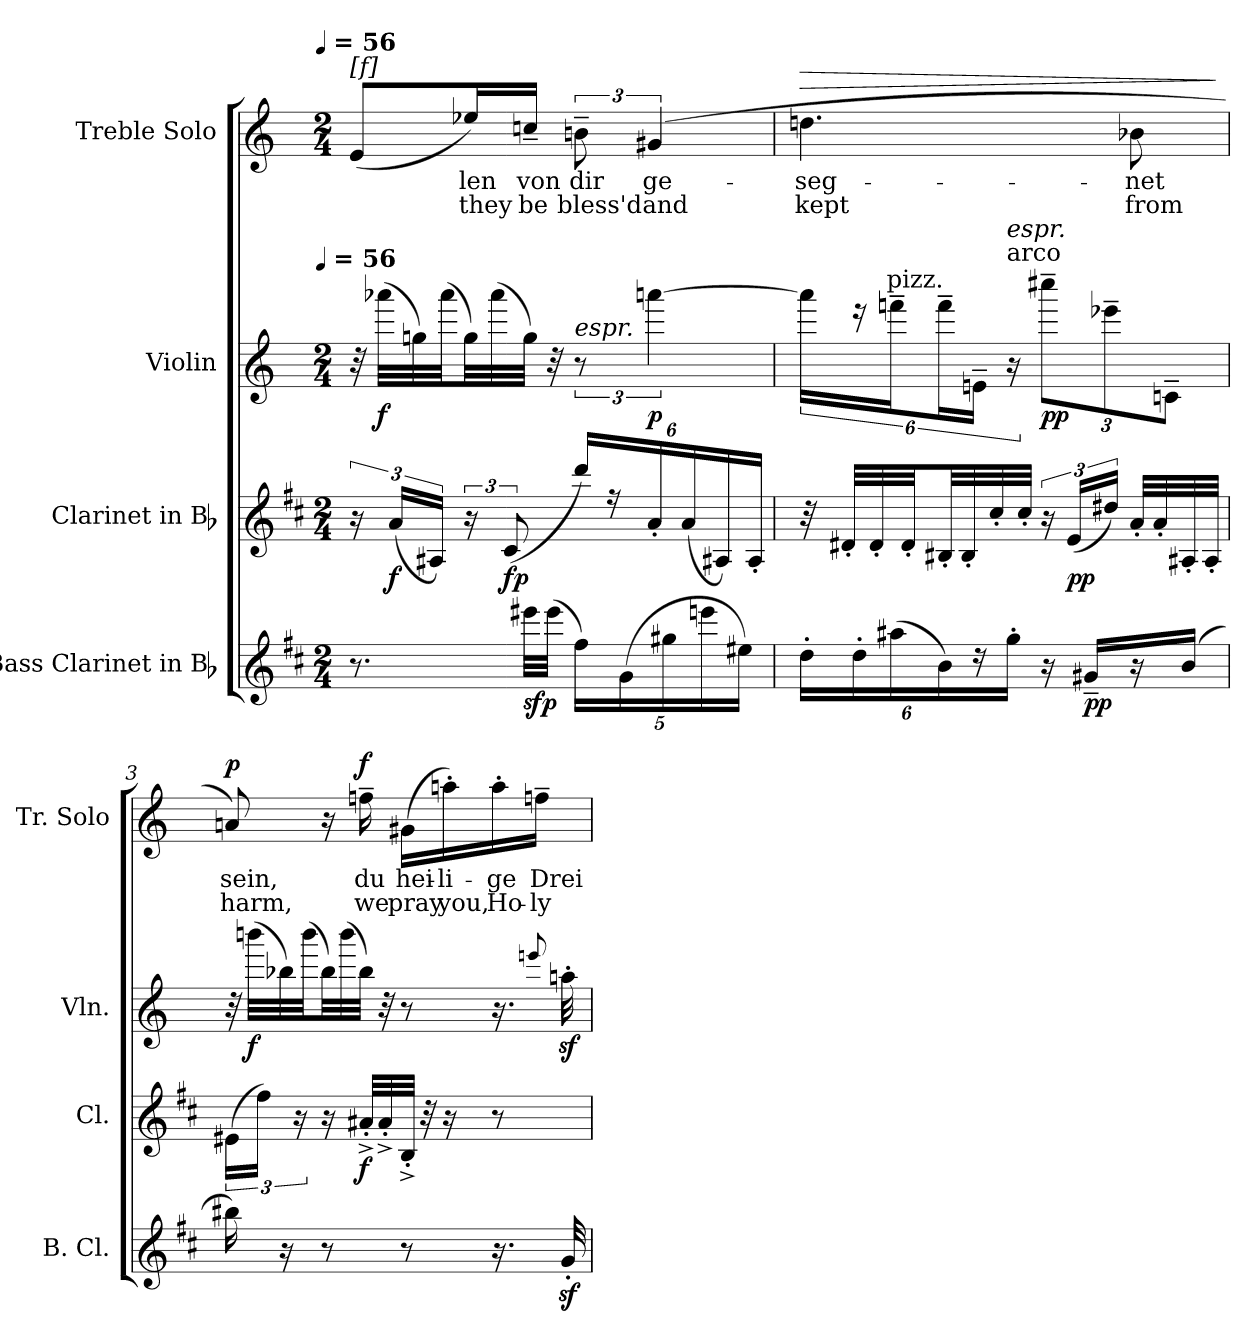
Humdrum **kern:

**kern	**dynam	**kern	**dynam	**kern	**dynam	**kern	**text	**text	**dynam
*part4	*part4	*part3	*part3	*part2	*part2	*part1	*part1	*part1	*part1
*staff4	*staff4	*staff3	*staff3	*staff2	*staff2	*staff1	*staff1	*staff1	*staff1
*I"Bass Clarinet in Bb	*	*I"Clarinet in Bb	*	*I"Violin	*	*I"Treble Solo	*	*	*
*I'B. Cl.	*	*I'Cl.	*	*I'Vln.	*	*I'Tr. Solo	*	*	*
*clefG2	*	*clefG2	*	*clefG2	*	*clefG2	*	*	*
*ITrd1c2	*	*ITrd1c2	*	*	*	*	*	*	*
*k[]	*	*k[]	*	*k[]	*	*k[]	*	*	*
*C:	*	*C:	*	*C:	*	*C:	*	*	*
!!LO:TX:omd:t=[quarter] = 56
*M2/4	*	*M2/4	*	*M2/4	*	*M2/4	*	*	*
*MM56	*	*MM56	*	*MM56	*	*MM56	*	*	*
=1	=1	=1	=1	=1	=1	=1	=1	=1	=1
!	!	!	!	!LO:TX:t=[quarter] = 56	!	!	!	!	!
!	!	!	!	!	!	!LO:TX:a:t=[f]	!	!	!
8.r	.	24r	.	32r	.	(8eL	--	.	.
.	.	.	.	(32aaa-XLLL	f	.	.	.	.
.	.	(24gLL	f	.	.	.	.	.	.
.	.	.	.	32ggn)	.	.	.	.	.
.	.	24G#XJJ)	.	.	.	.	.	.	.
.	.	.	.	(32aaa-JJ	.	.	.	.	.
.	.	24r	.	32ggLL)	.	16ee-XL)	len	they	.
.	.	.	.	(32aaa-	.	.	.	.	.
.	.	(12B	fp	.	.	.	.	.	.
32ddd#XLLL	sfp	.	.	32ggJJJ)	.	16ccn~JJ	von	be	.
(32ddd#JJJ	.	.	.	32r	.	.	.	.	.
!	!	!	!	!LO:TX:a:i:t=espr.	!	!	!	!	!
20eeLL)	.	24cccLL)	.	12r	.	12bn~	dir	bless'd	.
.	.	24r	.	.	.	.	.	.	.
(20f	.	.	.	.	.	.	.	.	.
.	.	24g'	.	[6aaan	p	(6g#X	ge-	and	.
20ff#X	.	.	.	.	.	.	.	.	.
.	.	(24g	.	.	.	.	.	.	.
20dddn	.	.	.	.	.	.	.	.	.
.	.	24G#X)	.	.	.	.	.	.	.
20dd#XJJ)	.	.	.	.	.	.	.	.	.
.	.	24G#'JJ	.	.	.	.	.	.	.
=2	=2	=2	=2	=2	=2	=2	=2	=2	=2
!	!	!	!	!	!	!	!	!	!LO:HP:a
24cc'LL	.	32r	.	24aaaLL]	.	4.ddn	-seg-	kept	>
.	.	32c#X'LLL	.	.	.	.	.	.	.
24cc'	.	.	.	24r	.	.	.	.	.
.	.	32c#'	.	.	.	.	.	.	.
!	!	!	!	!LO:TX:a:t=pizz.	!	!	!	!	!
(24gg#X	.	.	.	24fffn~J	.	.	.	.	.
.	.	32c#'JJ	.	.	.	.	.	.	.
24a)	.	32A#X'LL	.	24fff~L	.	.	.	.	.
.	.	32A#'	.	.	.	.	.	.	.
24r	.	.	.	24en~JJ	.	.	.	.	.
.	.	32b'	.	.	.	.	.	.	.
!	!	!	!	!LO:TX:a:t=arco	!	!	!	!	!
!	!	!	!	!LO:TX:a:i:t=espr.	!	!	!	!	!
24ff'JJ	.	.	.	24r	.	.	.	.	.
.	.	32b'JJJ	.	.	.	.	.	.	.
16r	.	24r	.	12cccc#X~L	pp	.	.	.	.
.	.	(24dLL	pp	.	.	.	.	.	.
16f#X~LL	pp	.	.	.	.	.	.	.	.
.	.	24cc#XJJ)	.	12eee-X~	.	.	.	.	.
16r	.	32g'LLL	.	.	.	8b-X	-net	from	.
.	.	32g'	.	.	.	.	.	.	.
.	.	.	.	12cn~J	.	.	.	.	.
(16aJJ	.	32G#X'	.	.	.	.	.	.	.
.	.	32G#'JJJ	.	.	.	.	.	.	.
.	.	.	.	.	.	.	.	.	]
=3	=3	=3	=3	=3	=3	=3	=3	=3	=3
!	!	!	!	!	!	!	!	!	!LO:DY:a
16aa#X)	.	(24d#XLL	.	32r	.	8an)	sein,	harm,	p
.	.	.	.	(32bbbnLLL	f	.	.	.	.
.	.	24eeJJ)	.	.	.	.	.	.	.
16r	.	.	.	32bb-X)	.	.	.	.	.
.	.	24r	.	.	.	.	.	.	.
.	.	.	.	(32bbbJJ	.	.	.	.	.
8r	.	16r	.	32bb-LL)	.	16r	.	.	.
.	.	.	.	(32bbb	.	.	.	.	.
!	!	!	!	!	!	!	!	!	!LO:DY:a
.	.	32g#X'^LLL	f	32bb-JJJ)	.	16ffn~	du	we	f
.	.	32g#'^	.	32r	.	.	.	.	.
8r	.	32A'^JJJ	.	8r	.	(16g#XLL	hei-	pray	.
.	.	32r	.	.	.	.	.	.	.
.	.	16r	.	.	.	16aan')	-li-	you,	.
16.r	.	8r	.	16.r	.	16aa'	-ge	Ho-	.
.	.	.	.	.	.	16ffn~JJ	Drei-	-ly	.
.	.	.	.	8qqeeen/	.	.	.	.	.
32fz'	.	.	.	32aanz'	.	.	.	.	.
=	=	=	=	=	=	=	=	=	=
*-	*-	*-	*-	*-	*-	*-	*-	*-	*-
